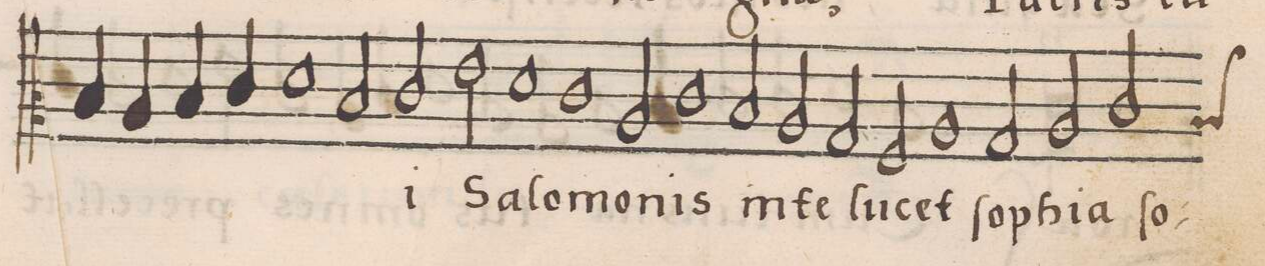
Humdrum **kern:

**kern	**text
*I"CANTVS	*
*clefC2	*
*k[]	*
*met(c)	*
*M2/1	*
4d/	.
4c/	.
4d/	.
4e/	.
1f	.
=32	=32
2d/	.
2e/	-i
2g\	Sa-
=33	=33
1f	-lo-
1e	.
=34	=34
2c/	-mo-
1e	-nis
2d/	in
=35	=35
2c/	te
2B/	lu-
2A/	-cet
1c	ſo-
=36	=36
2B/	-phi-
2c/	-a
*custos:d	*
2e/	ſo-
=37	=37
*-	*-
